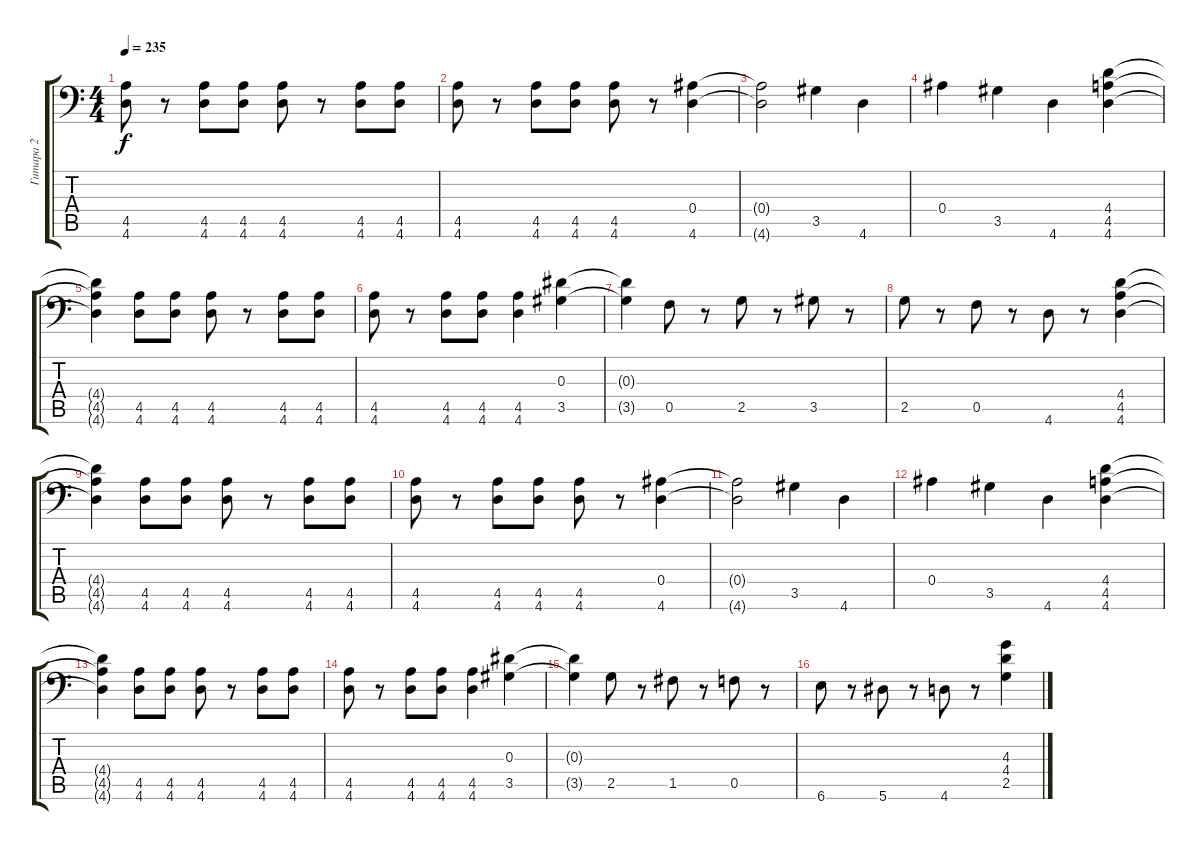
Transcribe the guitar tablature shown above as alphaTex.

\track ("Гитара 2" "Гитара 2") {instrument distortionguitar}
\staff {score tabs}
\tuning (C4 G3 Eb3 Bb2 F2 Bb1) {hide}
\ts (4 4)
\tempo 235
\clef f4
\ks c
(4.5 4.6).8{dy f} r.8 (4.5 4.6).8 (4.5 4.6).8 (4.5 4.6).8 r.8 (4.5 4.6).8 (4.5 4.6).8 |
(4.5 4.6).8 r.8 (4.5 4.6).8 (4.5 4.6).8 (4.5 4.6).8 r.8 (0.4 4.6).4 |
(0.4{t} 4.6{t}).2 3.5.4 4.6.4 |
0.4.4 3.5.4 4.6.4 (4.4 4.5 4.6).4 |
(4.4{t} 4.5{t} 4.6{t}).4 (4.5 4.6).8 (4.5 4.6).8 (4.5 4.6).8 r.8 (4.5 4.6).8 (4.5 4.6).8 |
(4.5 4.6).8 r.8 (4.5 4.6).8 (4.5 4.6).8 (4.5 4.6).4 (0.3 3.5).4 |
(0.3{t} 3.5{t}).4 0.5.8 r.8 2.5.8 r.8 3.5.8 r.8 |
2.5.8 r.8 0.5.8 r.8 4.6.8 r.8 (4.4 4.5 4.6).4 |
(4.4{t} 4.5{t} 4.6{t}).4 (4.5 4.6).8 (4.5 4.6).8 (4.5 4.6).8 r.8 (4.5 4.6).8 (4.5 4.6).8 |
(4.5 4.6).8 r.8 (4.5 4.6).8 (4.5 4.6).8 (4.5 4.6).8 r.8 (0.4 4.6).4 |
(0.4{t} 4.6{t}).2 3.5.4 4.6.4 |
0.4.4 3.5.4 4.6.4 (4.4 4.5 4.6).4 |
(4.4{t} 4.5{t} 4.6{t}).4 (4.5 4.6).8 (4.5 4.6).8 (4.5 4.6).8 r.8 (4.5 4.6).8 (4.5 4.6).8 |
(4.5 4.6).8 r.8 (4.5 4.6).8 (4.5 4.6).8 (4.5 4.6).4 (0.3 3.5).4 |
(0.3{t} 3.5{t}).4 2.5.8 r.8 1.5.8 r.8 0.5.8 r.8 |
6.6.8 r.8 5.6.8 r.8 4.6.8 r.8 (4.3 4.4 2.5).4
